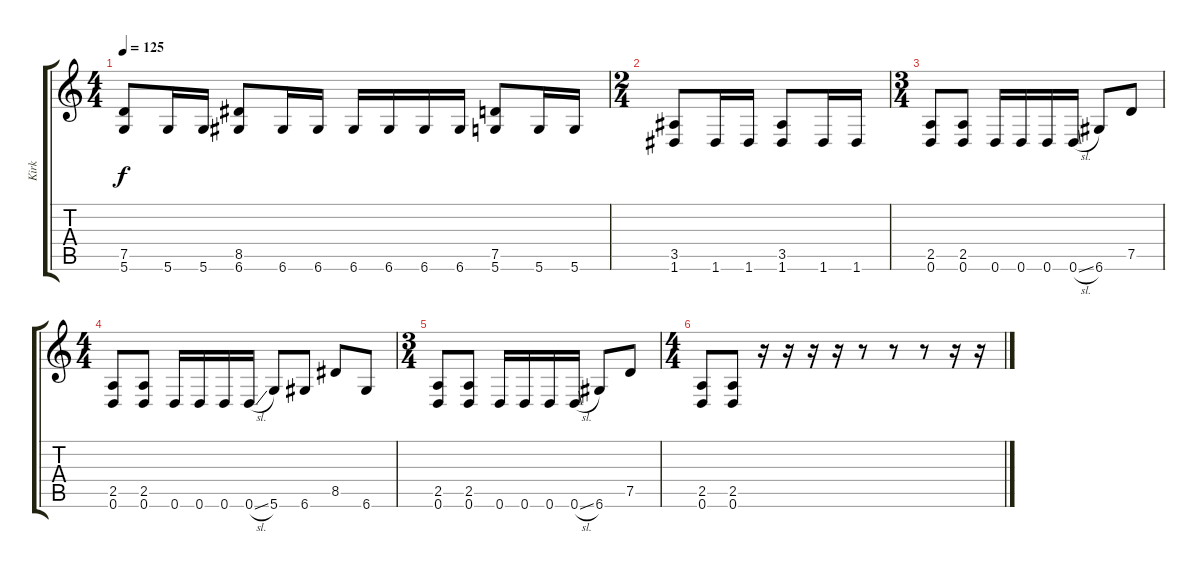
\track ("Kirk" "Kirk") {instrument distortionguitar}
\staff {score tabs}
\tuning (D4 A3 F3 C3 G2 D2) {hide}
\ts (4 4)
\tempo 125
\clef g2
\ks c
(7.5 5.6).8{dy f} 5.6.16 5.6.16 (8.5 6.6).8 6.6.16 6.6.16 6.6.16 6.6.16 6.6.16 6.6.16 (7.5 5.6).8 5.6.16 5.6.16 |
\ts (2 4)
(3.5 1.6).8 1.6.16 1.6.16 (3.5 1.6).8 1.6.16 1.6.16 |
\ts (3 4)
(2.5 0.6).8 (2.5 0.6).8 0.6.16 0.6.16 0.6.16 0.6{sl}.16 6.6.8 7.5.8 |
\ts (4 4)
(2.5 0.6).8 (2.5 0.6).8 0.6.16 0.6.16 0.6.16 0.6{sl}.16 5.6.8 6.6.8 8.5.8 6.6.8 |
\ts (3 4)
(2.5 0.6).8 (2.5 0.6).8 0.6.16 0.6.16 0.6.16 0.6{sl}.16 6.6.8 7.5.8 |
\ts (4 4)
(2.5 0.6).8 (2.5 0.6).8 r.16 r.16 r.16 r.16 r.8 r.8 r.8 r.16 r.16
